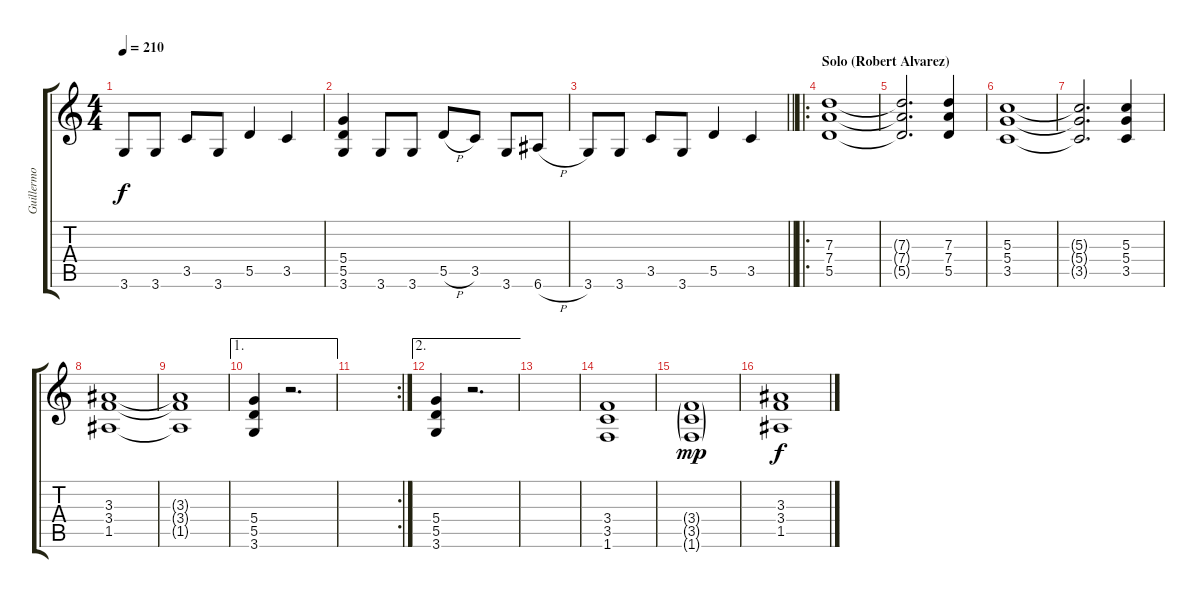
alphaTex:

\track ("Guillermo Pascual" "Guillermo ") {solo instrument distortionguitar}
\staff {score tabs}
\tuning (E4 B3 G3 D3 A2 E2) {hide}
\ts (4 4)
\tempo 210
\clef g2
\ks c
3.6.8{dy f} 3.6.8 3.5.8 3.6.8 5.5.4 3.5.4 |
(5.4 5.5 3.6).4 3.6.8 3.6.8 5.5{h}.8 3.5.8 3.6.8 6.6{h}.8 |
\barLineRight lightlight
3.6.8 3.6.8 3.5.8 3.6.8 5.5.4 3.5.4 |
\ro
\section ("" "Solo (Robert Alvarez)")
(7.3 7.4 5.5).1 |
(7.3{t} 7.4{t} 5.5{t}).2{d} (7.3 7.4 5.5).4 |
(5.3 5.4 3.5).1 |
(5.3{t} 5.4{t} 3.5{t}).2{d} (5.3 5.4 3.5).4 |
(3.3 3.4 1.5).1 |
(3.3{t} 3.4{t} 1.5{t}).1 |
\ae 1
(5.4 5.5 3.6).4 r.2{d} |
\rc 2
|
\ae 2
(5.4 5.5 3.6).4 r.2{d} |
|
(3.4 3.5 1.6).1 |
(3.4{g} 3.5{g} 1.6{g}).1{dy mp} |
(3.3 3.4 1.5).1{dy f}
